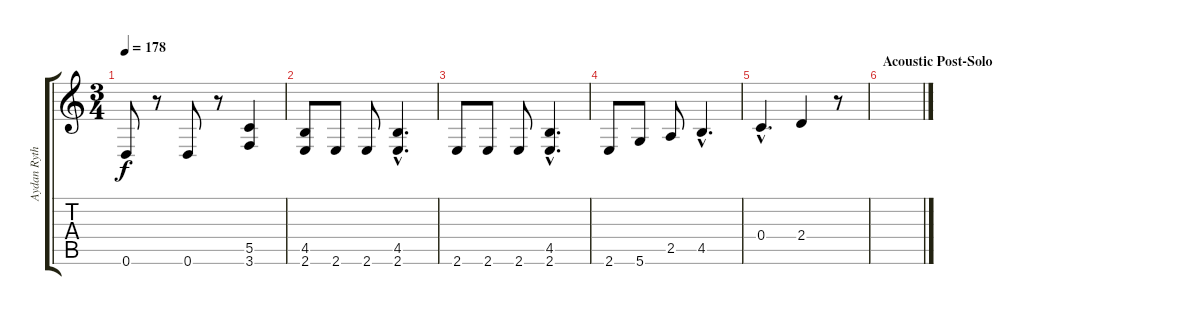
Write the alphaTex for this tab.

\track ("Aydan Rythm" "Aydan Ryth") {instrument distortionguitar}
\staff {score tabs}
\tuning (D4 A3 F3 C3 G2 D2) {hide}
\ts (3 4)
\tempo 178
\clef g2
\ks c
0.6.8{dy f} r.8 0.6.8 r.8 (5.5 3.6).4 |
(4.5 2.6).8 2.6.8 2.6.8 (4.5{hac} 2.6{hac}).4{d} |
2.6.8 2.6.8 2.6.8 (4.5{hac} 2.6{hac}).4{d} |
2.6.8 5.6.8 2.5.8 4.5{hac}.4{d} |
0.4{hac}.4{d} 2.4.4 r.8 |
\section ("" "Acoustic Post-Solo")
